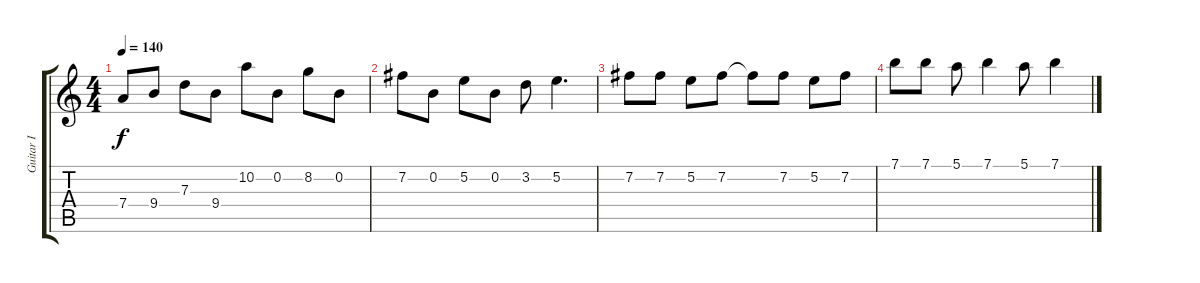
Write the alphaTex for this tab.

\track ("Guitar I" "Guitar I") {instrument distortionguitar}
\staff {score tabs}
\tuning (E4 B3 G3 D3 A2 E2) {hide}
\ts (4 4)
\tempo 140
\clef g2
\ks c
7.4.8{dy f} 9.4.8 7.3.8 9.4.8 10.2.8 0.2.8 8.2.8 0.2.8 |
7.2.8 0.2.8 5.2.8 0.2.8 3.2.8 5.2.4{d} |
7.2.8 7.2.8 5.2.8 7.2.8 7.2{t}.8 7.2.8 5.2.8 7.2.8 |
7.1.8 7.1.8 5.1.8 7.1.4 5.1.8 7.1.4
